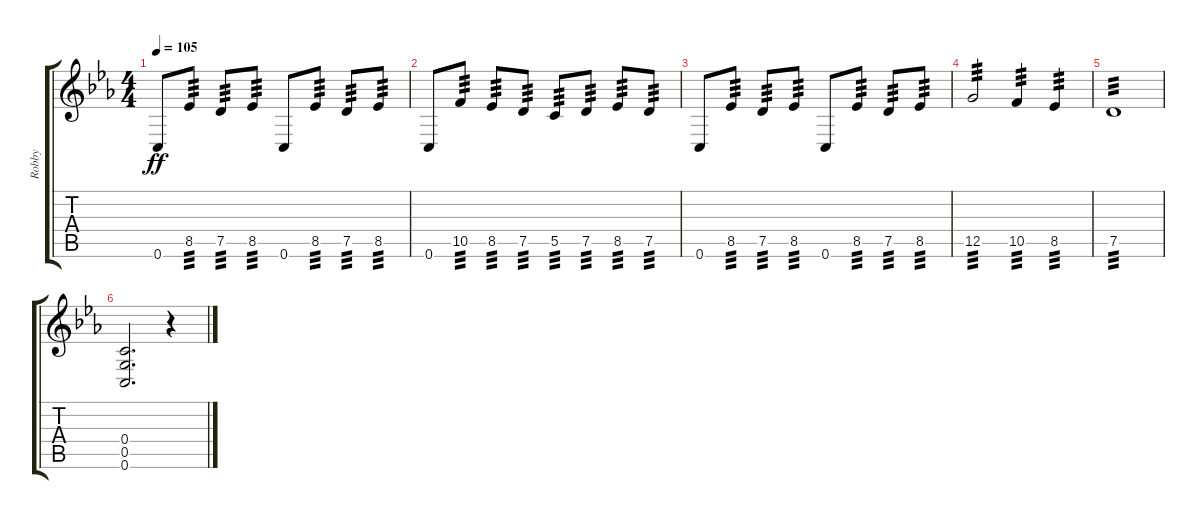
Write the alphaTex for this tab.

\track ("Robby" "Robby") {instrument distortionguitar}
\staff {score tabs}
\tuning (D4 A3 F3 C3 G2 C2) {hide}
\ts (4 4)
\tempo 105
\clef g2
\ks cminor
0.6.8{dy ff} 8.5.8{tp 3} 7.5.8{tp 3} 8.5.8{tp 3} 0.6.8 8.5.8{tp 3} 7.5.8{tp 3} 8.5.8{tp 3} |
0.6.8 10.5.8{tp 3} 8.5.8{tp 3} 7.5.8{tp 3} 5.5.8{tp 3} 7.5.8{tp 3} 8.5.8{tp 3} 7.5.8{tp 3} |
0.6.8 8.5.8{tp 3} 7.5.8{tp 3} 8.5.8{tp 3} 0.6.8 8.5.8{tp 3} 7.5.8{tp 3} 8.5.8{tp 3} |
12.5.2{tp 3} 10.5.4{tp 3} 8.5.4{tp 3} |
7.5.1{tp 3} |
(0.4 0.5 0.6).2{d} r.4
